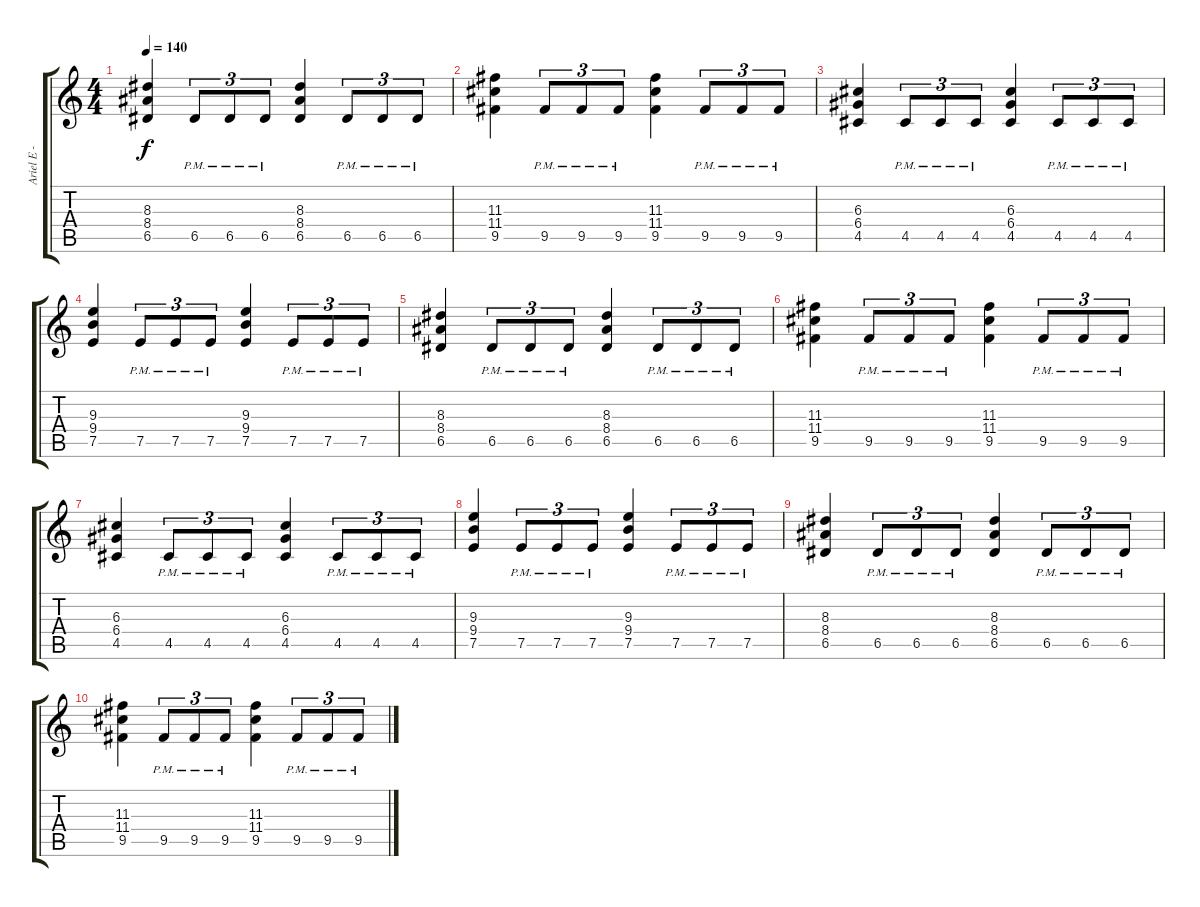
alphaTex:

\track ("Ariel E - Rhythm Guitar" "Ariel E - ") {instrument overdrivenguitar}
\staff {score tabs}
\tuning (E4 B3 G3 D3 A2 E2) {hide}
\ts (4 4)
\tempo 140
\clef g2
\ks c
(8.3 8.4 6.5).4{dy f} 6.5{pm}.8{tu (3 2)} 6.5{pm}.8{tu (3 2)} 6.5{pm}.8{tu (3 2)} (8.3 8.4 6.5).4 6.5{pm}.8{tu (3 2)} 6.5{pm}.8{tu (3 2)} 6.5{pm}.8{tu (3 2)} |
(11.3 11.4 9.5).4 9.5{pm}.8{tu (3 2)} 9.5{pm}.8{tu (3 2)} 9.5{pm}.8{tu (3 2)} (11.3 11.4 9.5).4 9.5{pm}.8{tu (3 2)} 9.5{pm}.8{tu (3 2)} 9.5{pm}.8{tu (3 2)} |
(6.3 6.4 4.5).4 4.5{pm}.8{tu (3 2)} 4.5{pm}.8{tu (3 2)} 4.5{pm}.8{tu (3 2)} (6.3 6.4 4.5).4 4.5{pm}.8{tu (3 2)} 4.5{pm}.8{tu (3 2)} 4.5{pm}.8{tu (3 2)} |
(9.3 9.4 7.5).4 7.5{pm}.8{tu (3 2)} 7.5{pm}.8{tu (3 2)} 7.5{pm}.8{tu (3 2)} (9.3 9.4 7.5).4 7.5{pm}.8{tu (3 2)} 7.5{pm}.8{tu (3 2)} 7.5{pm}.8{tu (3 2)} |
(8.3 8.4 6.5).4 6.5{pm}.8{tu (3 2)} 6.5{pm}.8{tu (3 2)} 6.5{pm}.8{tu (3 2)} (8.3 8.4 6.5).4 6.5{pm}.8{tu (3 2)} 6.5{pm}.8{tu (3 2)} 6.5{pm}.8{tu (3 2)} |
(11.3 11.4 9.5).4 9.5{pm}.8{tu (3 2)} 9.5{pm}.8{tu (3 2)} 9.5{pm}.8{tu (3 2)} (11.3 11.4 9.5).4 9.5{pm}.8{tu (3 2)} 9.5{pm}.8{tu (3 2)} 9.5{pm}.8{tu (3 2)} |
(6.3 6.4 4.5).4 4.5{pm}.8{tu (3 2)} 4.5{pm}.8{tu (3 2)} 4.5{pm}.8{tu (3 2)} (6.3 6.4 4.5).4 4.5{pm}.8{tu (3 2)} 4.5{pm}.8{tu (3 2)} 4.5{pm}.8{tu (3 2)} |
(9.3 9.4 7.5).4 7.5{pm}.8{tu (3 2)} 7.5{pm}.8{tu (3 2)} 7.5{pm}.8{tu (3 2)} (9.3 9.4 7.5).4 7.5{pm}.8{tu (3 2)} 7.5{pm}.8{tu (3 2)} 7.5{pm}.8{tu (3 2)} |
(8.3 8.4 6.5).4 6.5{pm}.8{tu (3 2)} 6.5{pm}.8{tu (3 2)} 6.5{pm}.8{tu (3 2)} (8.3 8.4 6.5).4 6.5{pm}.8{tu (3 2)} 6.5{pm}.8{tu (3 2)} 6.5{pm}.8{tu (3 2)} |
(11.3 11.4 9.5).4 9.5{pm}.8{tu (3 2)} 9.5{pm}.8{tu (3 2)} 9.5{pm}.8{tu (3 2)} (11.3 11.4 9.5).4 9.5{pm}.8{tu (3 2)} 9.5{pm}.8{tu (3 2)} 9.5{pm}.8{tu (3 2)}
